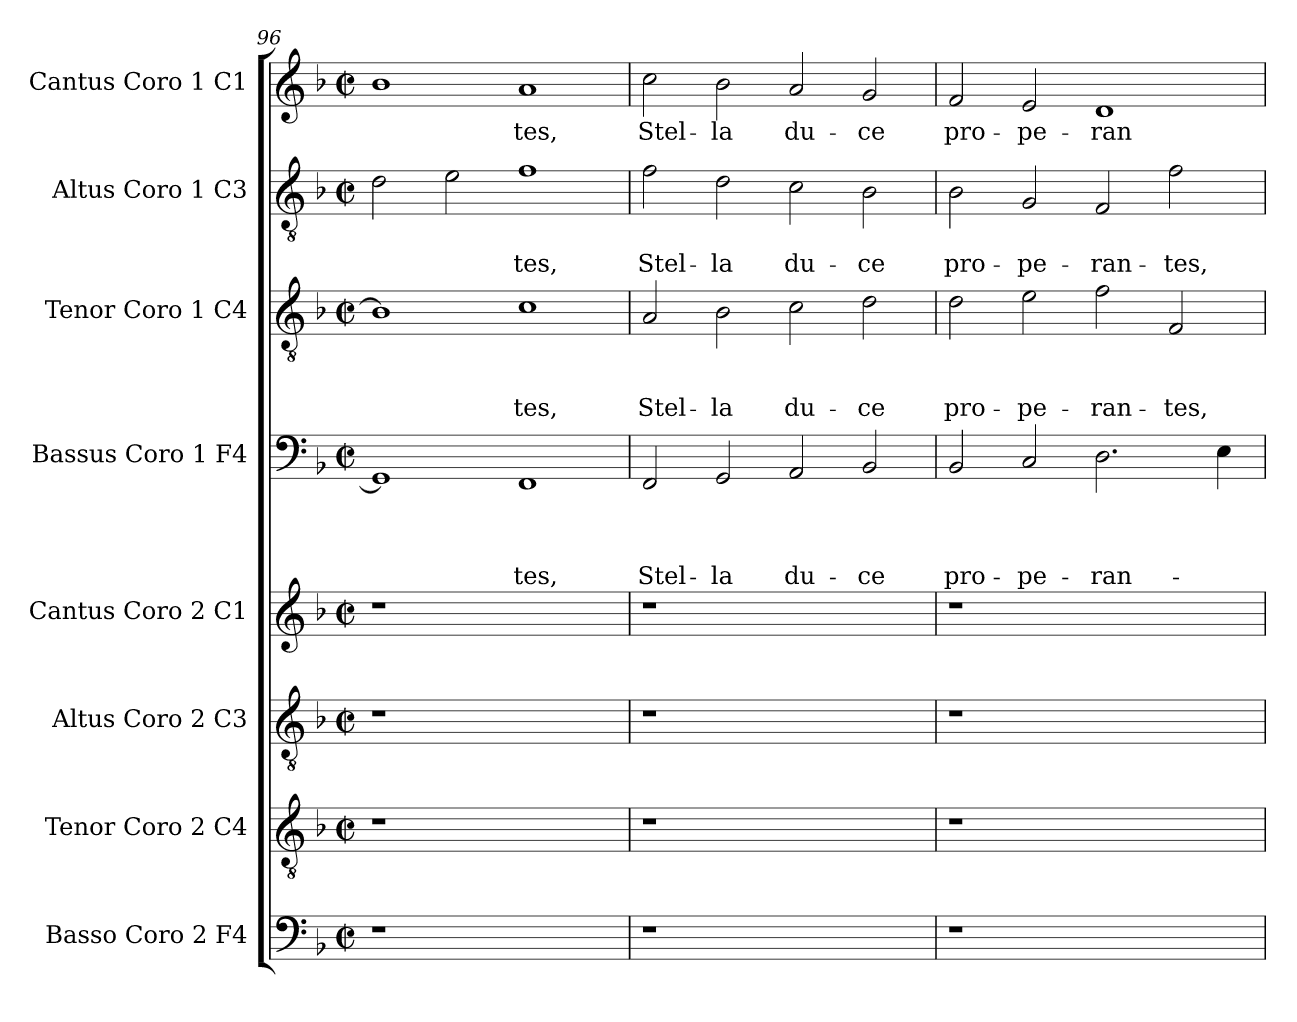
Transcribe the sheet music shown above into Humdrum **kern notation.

**kern	**kern	**kern	**kern	**kern	**text	**text	**text	**text	**kern	**text	**text	**text	**kern	**text	**text	**kern	**text
*part8	*part7	*part6	*part5	*part4	*part4	*part4	*part4	*part4	*part3	*part3	*part3	*part3	*part2	*part2	*part2	*part1	*part1
*staff8	*staff7	*staff6	*staff5	*staff4	*staff4	*staff4	*staff4	*staff4	*staff3	*staff3	*staff3	*staff3	*staff2	*staff2	*staff2	*staff1	*staff1
*I"Basso Coro 2 F4	*I"Tenor  Coro 2 C4	*I"Altus Coro 2 C3	*I"Cantus  Coro 2 C1	*I"Bassus  Coro 1 F4	*	*	*	*	*I"Tenor  Coro 1 C4	*	*	*	*I"Altus  Coro 1 C3	*	*	*I"Cantus  Coro 1 C1	*
*I'B2	*I'T2	*I'A2	*I'C3	*I'B1	*	*	*	*	*I'T1	*	*	*	*I'A1	*	*	*I'C1	*
*clefF4	*clefGv2	*clefGv2	*clefG2	*clefF4	*	*	*	*	*clefGv2	*	*	*	*clefGv2	*	*	*clefG2	*
*k[b-]	*k[b-]	*k[b-]	*k[b-]	*k[b-]	*	*	*	*	*k[b-]	*	*	*	*k[b-]	*	*	*k[b-]	*
*F:	*F:	*F:	*F:	*F:	*	*	*	*	*F:	*	*	*	*F:	*	*	*F:	*
*M2/2	*M2/2	*M2/2	*M2/2	*M2/2	*	*	*	*	*M2/2	*	*	*	*M2/2	*	*	*M2/2	*
*met(c|)	*met(c|)	*met(c|)	*met(c|)	*met(c|)	*	*	*	*	*met(c|)	*	*	*	*met(c|)	*	*	*met(c|)	*
=96	=96	=96	=96	=96	=96	=96	=96	=96	=96	=96	=96	=96	=96	=96	=96	=96	=96
1r	1r	1r	1r	1GG]	.	.	.	.	1B-]	.	.	.	2d\	.	.	1b-	.
.	.	.	.	.	.	.	.	.	.	.	.	.	2e\	.	.	.	.
1ryy	1ryy	1ryy	1ryy	1FF	.	.	.	-tes,	1c	.	.	-tes,	1f	.	-tes,	1a	-tes,
=97	=97	=97	=97	=97	=97	=97	=97	=97	=97	=97	=97	=97	=97	=97	=97	=97	=97
1r	1r	1r	1r	2FF/	.	.	.	Stel-	2A/	.	.	Stel-	2f\	.	Stel-	2cc\	Stel-
.	.	.	.	2GG/	.	.	.	-la	2B-\	.	.	-la	2d\	.	-la	2b-\	-la
1ryy	1ryy	1ryy	1ryy	2AA/	.	.	.	du-	2c\	.	.	du-	2c\	.	du-	2a/	du-
.	.	.	.	2BB-/	.	.	.	-ce	2d\	.	.	-ce	2B-\	.	-ce	2g/	-ce
=98	=98	=98	=98	=98	=98	=98	=98	=98	=98	=98	=98	=98	=98	=98	=98	=98	=98
1r	1r	1r	1r	2BB-/	.	.	.	pro-	2d\	.	.	pro-	2B-\	.	pro-	2f/	pro-
.	.	.	.	2C/	.	.	.	-pe-	2e\	.	.	-pe-	2G/	.	-pe-	2e/	-pe-
1ryy	1ryy	1ryy	1ryy	2.D\	.	.	.	-ran-	2f\	.	.	-ran-	2F/	.	-ran-	1d	-ran-
.	.	.	.	.	.	.	.	.	2F/	.	.	-tes,	2f\	.	-tes,	.	.
.	.	.	.	4E\	.	.	.	.	.	.	.	.	.	.	.	.	.
=	=	=	=	=	=	=	=	=	=	=	=	=	=	=	=	=	=
*-	*-	*-	*-	*-	*-	*-	*-	*-	*-	*-	*-	*-	*-	*-	*-	*-	*-
